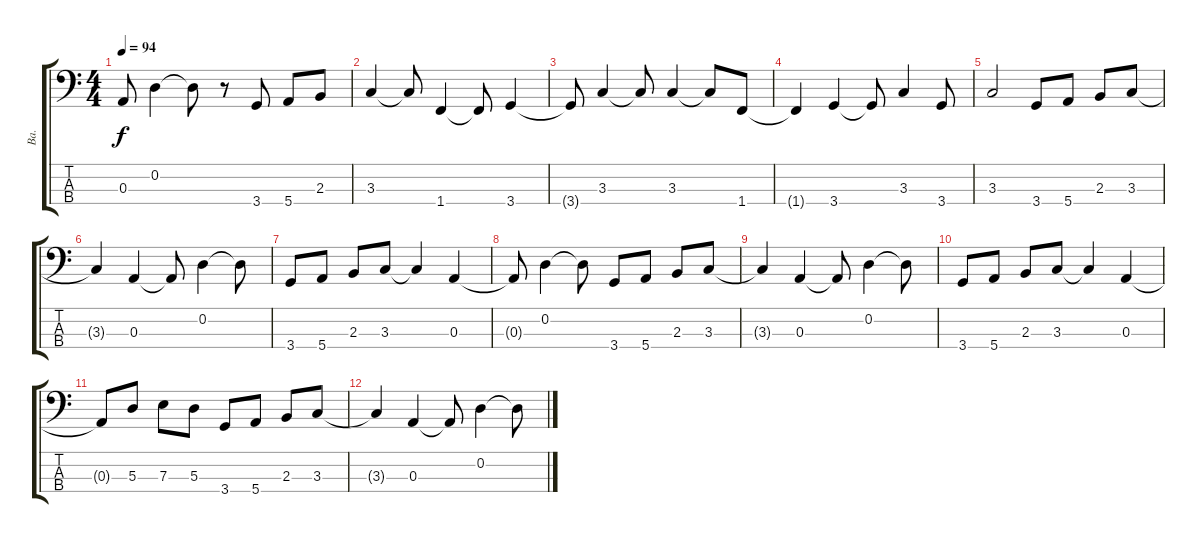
\track ("Ba." "Ba.") {instrument acousticbass}
\staff {score tabs}
\tuning (G2 D2 A1 E1) {hide}
\ts (4 4)
\tempo 94
\clef f4
\ks c
0.3{t}.8{dy f} 0.2.4 0.2{t}.8 r.8 3.4.8 5.4.8 2.3.8 |
3.3.4 3.3{t}.8 1.4.4 1.4{t}.8 3.4.4 |
3.4{t}.8 3.3.4 3.3{t}.8 3.3.4 3.3{t}.8 1.4.8 |
1.4{t}.4 3.4.4 3.4{t}.8 3.3.4 3.4.8 |
3.3.2 3.4.8 5.4.8 2.3.8 3.3.8 |
3.3{t}.4 0.3.4 0.3{t}.8 0.2.4 0.2{t}.8 |
3.4.8 5.4.8 2.3.8 3.3.8 3.3{t}.4 0.3.4 |
0.3{t}.8 0.2.4 0.2{t}.8 3.4.8 5.4.8 2.3.8 3.3.8 |
3.3{t}.4 0.3.4 0.3{t}.8 0.2.4 0.2{t}.8 |
3.4.8 5.4.8 2.3.8 3.3.8 3.3{t}.4 0.3.4 |
0.3{t}.8 5.3.8 7.3.8 5.3.8 3.4.8 5.4.8 2.3.8 3.3.8 |
3.3{t}.4 0.3.4 0.3{t}.8 0.2.4 0.2{t}.8
